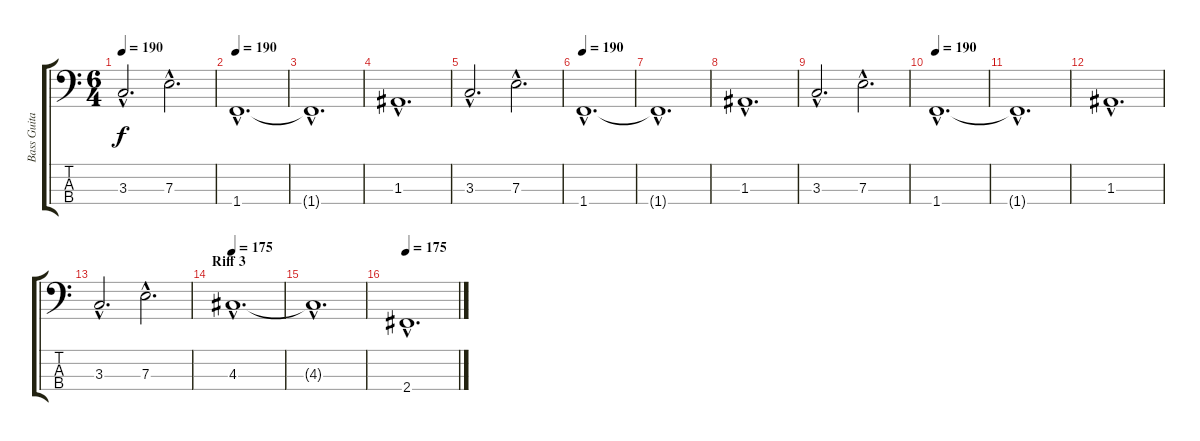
\track ("Bass Guitar" "Bass Guita") {instrument electricbasspick}
\staff {score tabs}
\tuning (G2 D2 A1 E1) {hide}
\ts (6 4)
\tempo 190
\clef f4
\ks c
3.3{hac}.2{d dy f} 7.3{hac}.2{d} |
\tempo 190
1.4{hac}.1{d} |
1.4{hac t}.1{d} |
1.3{hac}.1{d} |
3.3{hac}.2{d} 7.3{hac}.2{d} |
\tempo 190
1.4{hac}.1{d} |
1.4{hac t}.1{d} |
1.3{hac}.1{d} |
3.3{hac}.2{d} 7.3{hac}.2{d} |
\tempo 190
1.4{hac}.1{d} |
1.4{hac t}.1{d} |
1.3{hac}.1{d} |
3.3{hac}.2{d} 7.3{hac}.2{d} |
\section ("" "Riff 3")
\tempo 175
4.3{hac}.1{d} |
4.3{hac t}.1{d} |
\tempo 175
2.4{hac}.1{d}
